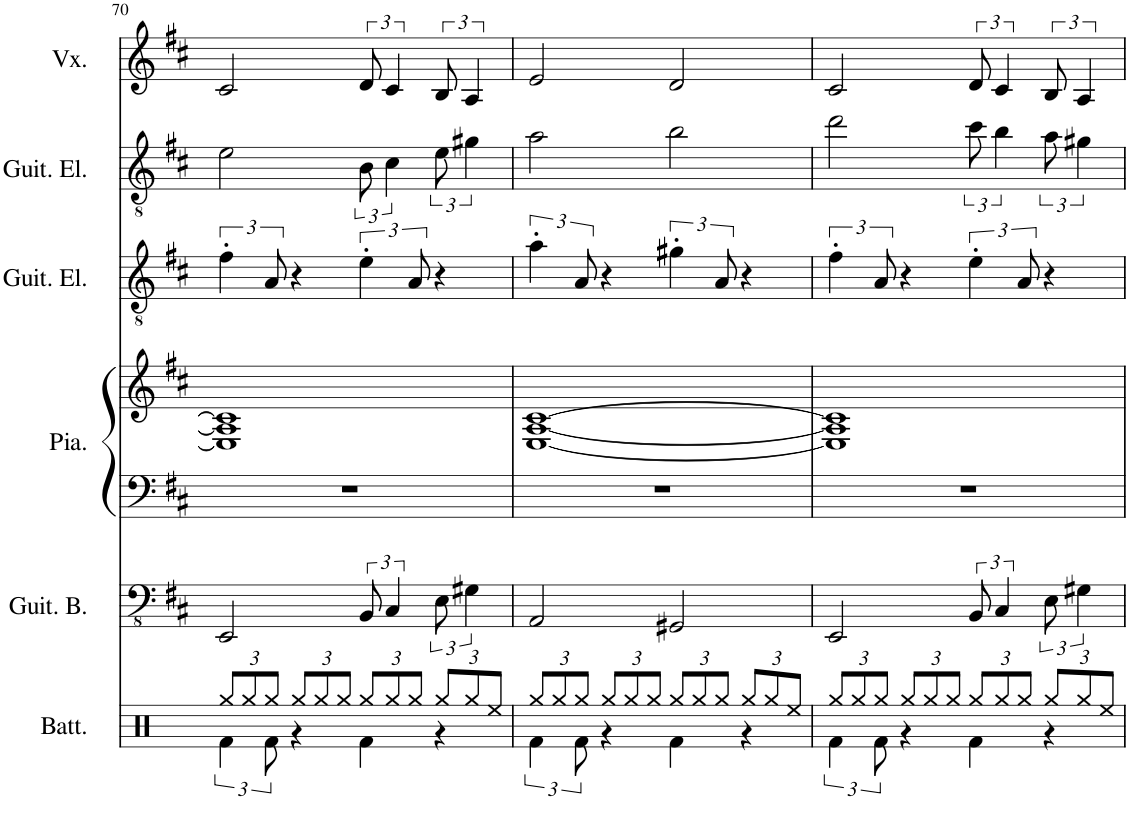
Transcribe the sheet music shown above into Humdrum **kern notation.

**kern	**kern	**kern	**kern	**kern	**kern	**kern
*part6	*part5	*part4	*part4	*part3	*part2	*part1
*staff7	*staff6	*staff5	*staff4	*staff3	*staff2	*staff1
*I"Batterie	*I"Guitare basse	*I"Piano	*	*I"Guitare électrique	*I"Guitare électrique	*I"Voix
*I'Batt.	*I'Guit. B.	*I'Pia.	*	*I'Guit. El.	*I'Guit. El.	*I'Vx.
!!LO:PB:g=z
*clefX	*clefFv4	*clefF4	*clefG2	*clefGv2	*clefGv2	*clefG2
*k[]	*k[f#c#]	*k[f#c#]	*k[f#c#]	*k[f#c#]	*k[f#c#]	*k[f#c#]
*M4/4	*M4/4	*M4/4	*M4/4	*M4/4	*M4/4	*M4/4
=70	=70	=70	=70	=70	=70	=70
*^	*	*	*	*	*	*
*Xbrackettup	*brackettup	*	*	*	*	*	*
12Rgg/L	6Rf\	2EEE/	1r	1E] 1A] 1c#]	6f#'\	2e\	2c#/
12Rgg/	.	.	.	.	.	.	.
12Rgg/J	12Rf\	.	.	.	12A/	.	.
*Xbrackettup	*	*	*	*	*	*	*
12Rgg/L	4r	.	.	.	4r	.	.
12Rgg/	.	.	.	.	.	.	.
12Rgg/J	.	.	.	.	.	.	.
12Rgg/L	4Rf\	12BBB/	.	.	6e'\	12B\	12d/
12Rgg/	.	6CC#/	.	.	.	6c#\	6c#/
12Rgg/J	.	.	.	.	12A/	.	.
12Rgg/L	4r	12EE\	.	.	4r	12e\	12B/
12Rgg/	.	6GG#X\	.	.	.	6g#X\	6A/
12Ree/J	.	.	.	.	.	.	.
=71	=71	=71	=71	=71	=71	=71	=71
*	*brackettup	*	*	*	*	*	*
12Rgg/L	6Rf\	2AAA/	1r	[1E [1A [1c#	6a'\	2a\	2e/
12Rgg/	.	.	.	.	.	.	.
12Rgg/J	12Rf\	.	.	.	12A/	.	.
*Xbrackettup	*	*	*	*	*	*	*
12Rgg/L	4r	.	.	.	4r	.	.
12Rgg/	.	.	.	.	.	.	.
12Rgg/J	.	.	.	.	.	.	.
12Rgg/L	4Rf\	2GGG#X/	.	.	6g#X'\	2b\	2d/
12Rgg/	.	.	.	.	.	.	.
12Rgg/J	.	.	.	.	12A/	.	.
12Rgg/L	4r	.	.	.	4r	.	.
12Rgg/	.	.	.	.	.	.	.
12Ree/J	.	.	.	.	.	.	.
=72	=72	=72	=72	=72	=72	=72	=72
*	*brackettup	*	*	*	*	*	*
12Rgg/L	6Rf\	2EEE/	1r	1E] 1A] 1c#]	6f#'\	2dd\	2c#/
12Rgg/	.	.	.	.	.	.	.
12Rgg/J	12Rf\	.	.	.	12A/	.	.
*Xbrackettup	*	*	*	*	*	*	*
12Rgg/L	4r	.	.	.	4r	.	.
12Rgg/	.	.	.	.	.	.	.
12Rgg/J	.	.	.	.	.	.	.
12Rgg/L	4Rf\	12BBB/	.	.	6e'\	12cc#\	12d/
12Rgg/	.	6CC#/	.	.	.	6b\	6c#/
12Rgg/J	.	.	.	.	12A/	.	.
12Rgg/L	4r	12EE\	.	.	4r	12a\	12B/
12Rgg/	.	6GG#X\	.	.	.	6g#X\	6A/
12Ree/J	.	.	.	.	.	.	.
*v	*v	*	*	*	*	*	*
=	=	=	=	=	=	=
*-	*-	*-	*-	*-	*-	*-
